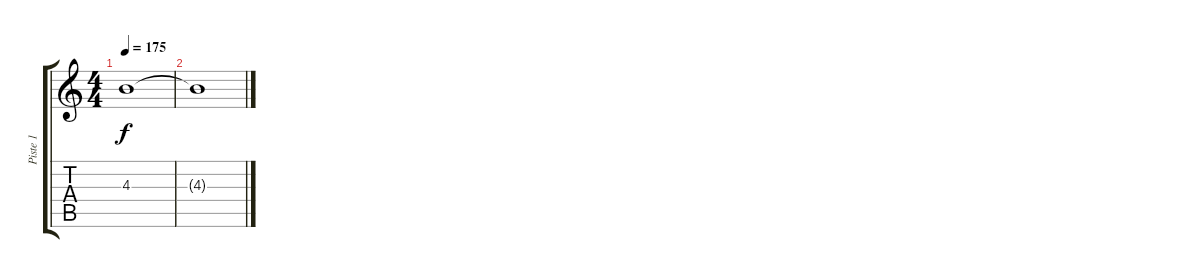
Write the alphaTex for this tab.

\track ("Piste 1" "Piste 1") {instrument distortionguitar}
\staff {score tabs}
\tuning (E4 B3 G3 D3 A2 E2) {hide}
\ts (4 4)
\tempo 175
\clef g2
\ks c
4.3{t}.1{dy f} |
4.3{t}.1
